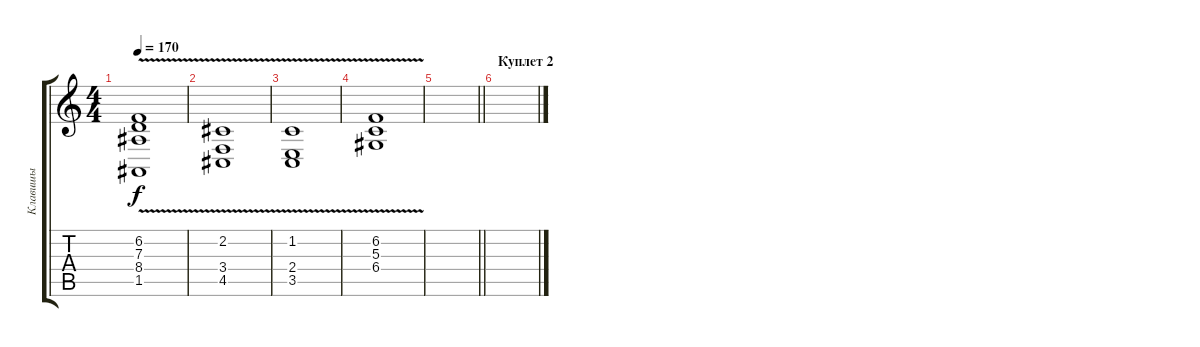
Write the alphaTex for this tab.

\track ("Клавишы" "Клавишы") {instrument electricpiano1}
\staff {score tabs}
\tuning (E4 B3 G3 D3 A2 E2) {hide}
\ts (4 4)
\tempo 170
\clef g2
\ks c
(6.2{v} 7.3 8.4 1.5).1{dy f} |
(2.2{v} 3.4 4.5).1 |
(1.2 2.4 3.5{v}).1 |
(6.2{v} 5.3{v} 6.4{v}).1 |
\barLineRight lightlight
|
\section ("" "Куплет 2")
